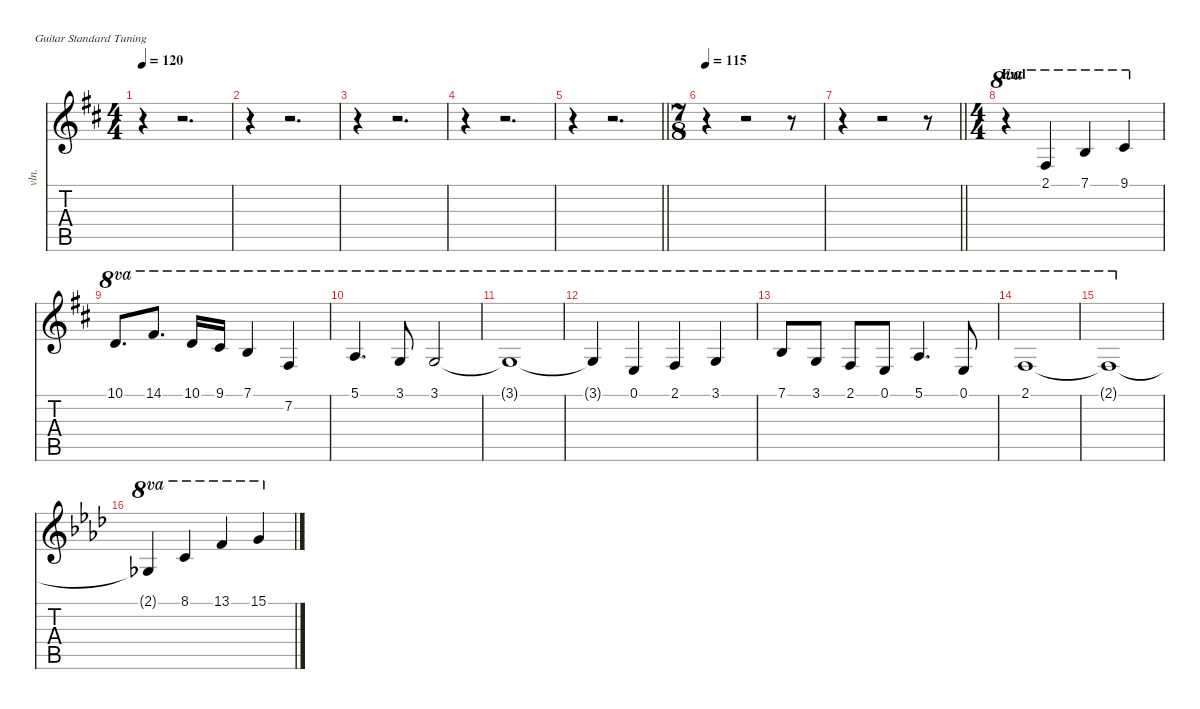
\defaultSystemsLayout 4
\hideDynamics
\bracketExtendMode nobrackets
\track ("Key Dub" "vln.") {instrument synthstrings1}
\staff {score tabs}
\tuning (E4 B3 G3 D3 A2 E2)
\ts (4 4)
\tempo 120
\clef g2
\ks bminor
r.4{dy f} r.2{d} |
r.4 r.2{d} |
r.4 r.2{d} |
r.4 r.2{d} |
\barLineRight lightlight
r.4 r.2{d} |
\ts (7 8)
\beaming (8 2 2 2 1)
\tempo 115
r.4 r.2 r.8 |
\barLineRight lightlight
r.4 r.2 r.8 |
\ts (4 4)
\beaming (8 2 2 2 2)
\section ("" "End")
r.4{ot 8va} 2.1{acc #}.4{ot 8va} 7.1{acc forcenatural}.4{ot 8va} 9.1{acc #}.4{ot 8va} |
10.1{acc forcenatural}.8{d ot 8va} 14.1{acc #}.8{d ot 8va} 10.1{acc forcenatural}.16{ot 8va} 9.1{acc #}.16{ot 8va} 7.1{acc forcenatural}.4{ot 8va} 7.2{acc #}.4{ot 8va} |
5.1{acc forcenatural}.4{d ot 8va} 3.1{acc forcenatural}.8{ot 8va} 3.1{acc forcenatural}.2{ot 8va} |
3.1{t acc forcenatural}.1{ot 8va} |
3.1{t acc forcenatural}.4{ot 8va} 0.1{acc forcenatural}.4{ot 8va} 2.1{acc #}.4{ot 8va} 3.1{acc forcenatural}.4{ot 8va} |
7.1{acc forcenatural}.8{ot 8va} 3.1{acc forcenatural}.8{ot 8va} 2.1{acc #}.8{ot 8va} 0.1{acc forcenatural}.8{ot 8va} 5.1{acc forcenatural}.4{d ot 8va} 0.1{acc forcenatural}.8{ot 8va} |
2.1{acc #}.1{ot 8va} |
2.1{t acc #}.1{ot 8va} |
\ks fminor
2.1{t acc b}.4{ot 8va} 8.1{acc forcenatural}.4{ot 8va} 13.1{acc forcenatural}.4{ot 8va} 15.1{acc forcenatural}.4{ot 8va}
